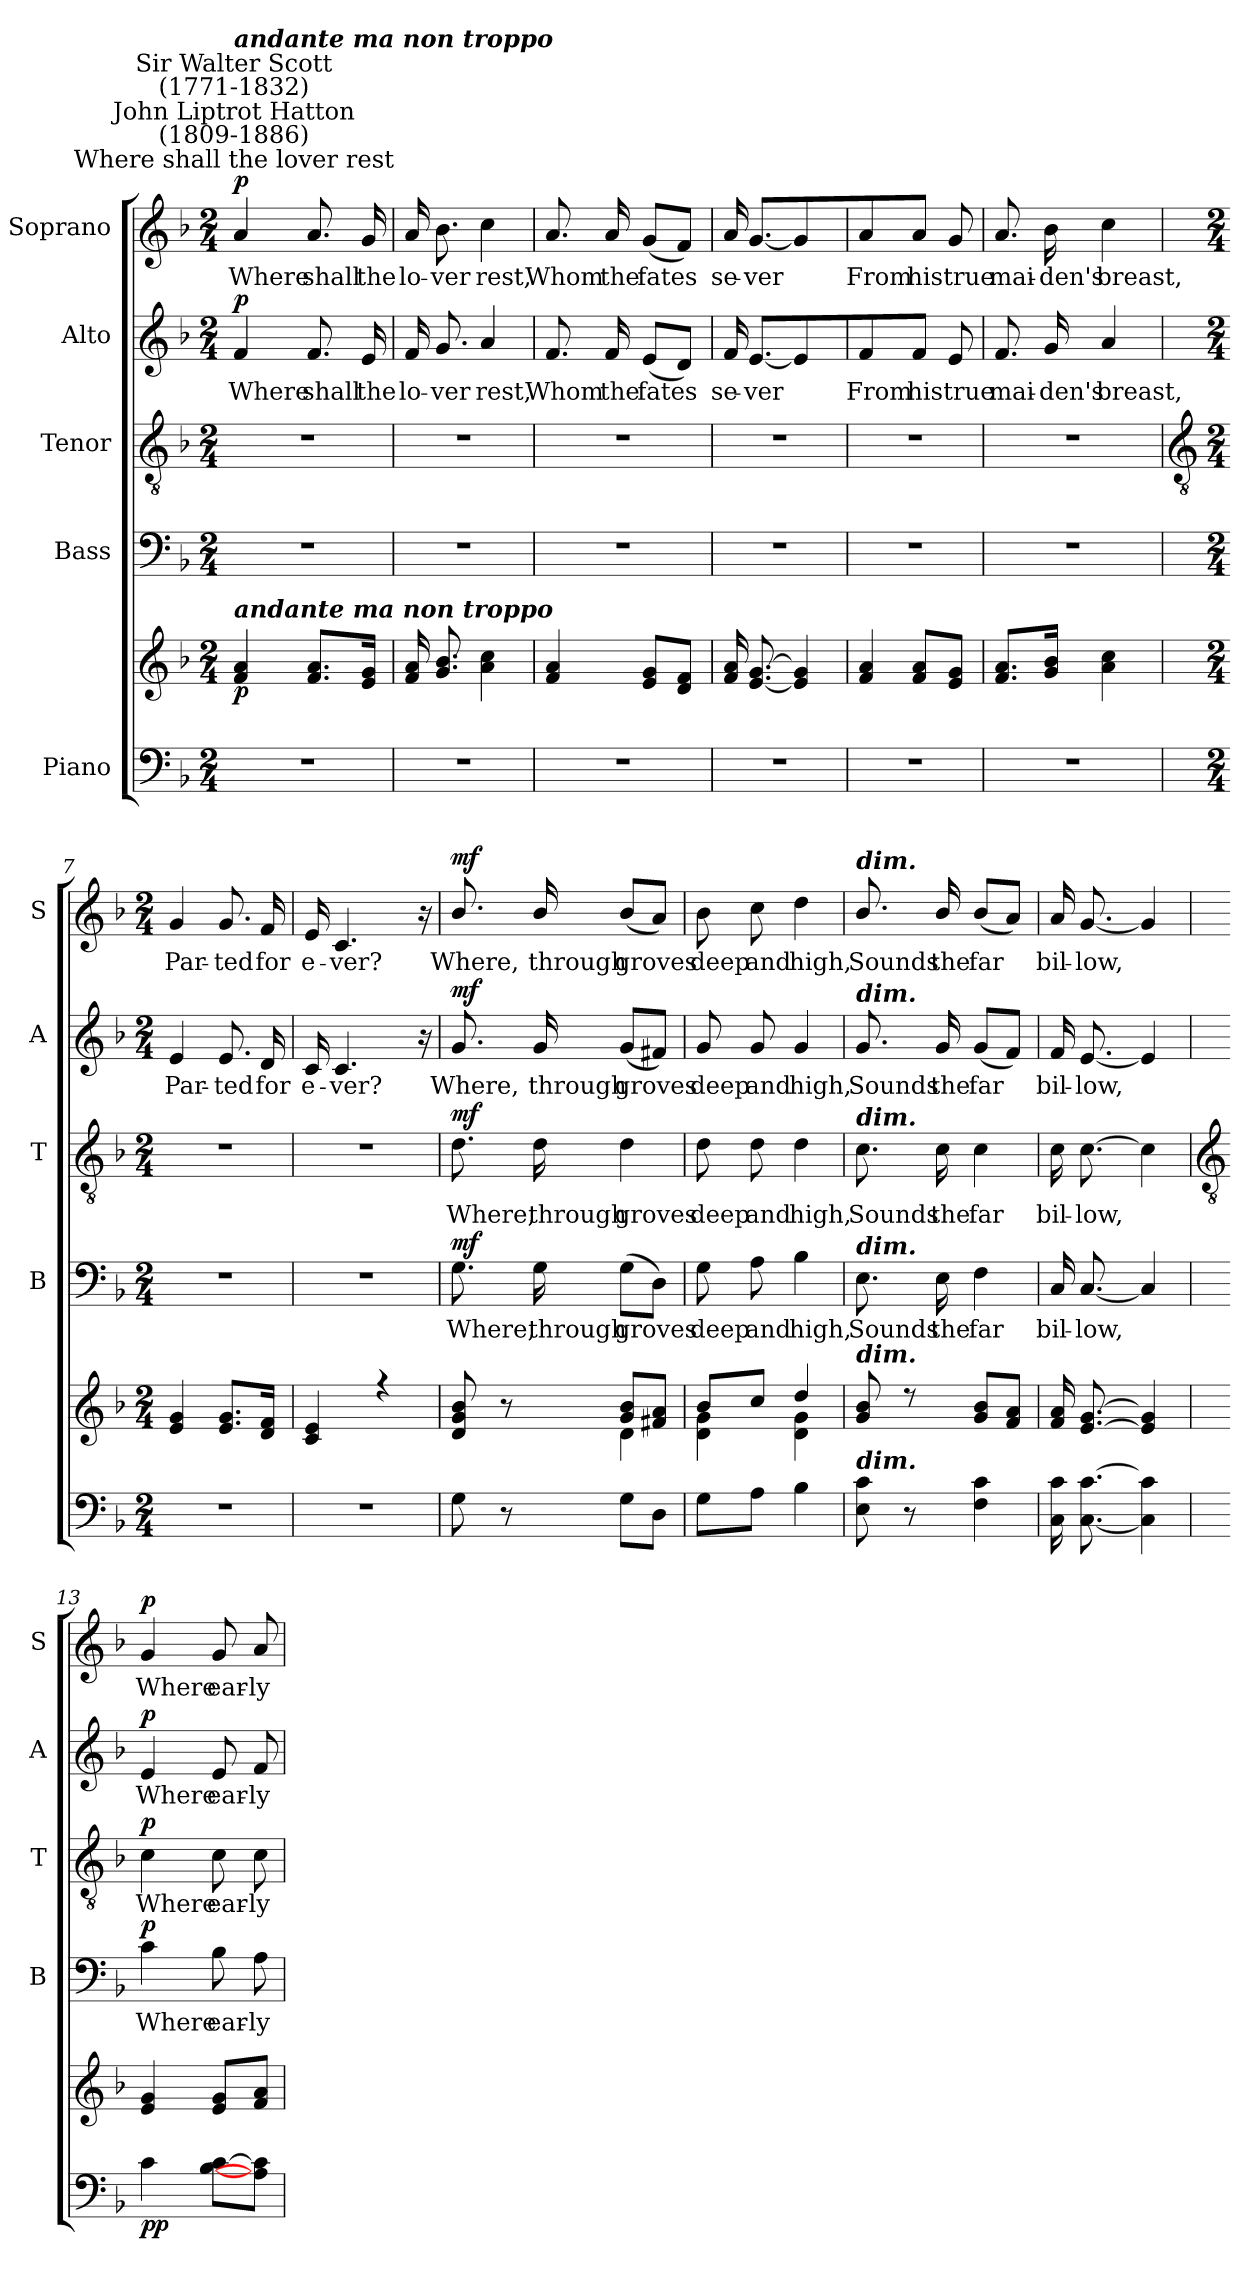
**kern	**kern	**dynam	**kern	**text	**dynam	**kern	**text	**dynam	**kern	**text	**dynam	**kern	**text	**dynam
*part5	*part5	*part5	*part4	*part4	*part4	*part3	*part3	*part3	*part2	*part2	*part2	*part1	*part1	*part1
*staff6	*staff5	*staff5/6	*staff4	*staff4	*staff4	*staff3	*staff3	*staff3	*staff2	*staff2	*staff2	*staff1	*staff1	*staff1
*I"Piano	*	*	*I"Bass	*	*	*I"Tenor	*	*	*I"Alto	*	*	*I"Soprano	*	*
*	*	*	*I'B	*	*	*I'T	*	*	*I'A	*	*	*I'S	*	*
*clefF4	*clefG2	*	*clefF4	*	*	*clefGv2	*	*	*clefG2	*	*	*clefG2	*	*
*k[b-]	*k[b-]	*	*k[b-]	*	*	*k[b-]	*	*	*k[b-]	*	*	*k[b-]	*	*
*F:	*F:	*	*F:	*	*	*F:	*	*	*F:	*	*	*F:	*	*
*M2/4	*M2/4	*	*M2/4	*	*	*M2/4	*	*	*M2/4	*	*	*M2/4	*	*
*MM56	*MM56	*	*MM56	*	*	*MM56	*	*	*MM56	*	*	*MM56	*	*
=1	=1	=1	=1	=1	=1	=1	=1	=1	=1	=1	=1	=1	=1	=1
!	!	!	!	!	!	!	!	!	!	!	!	!LO:TX:a:cj:t=Where shall the lover rest	!	!
!	!	!	!	!	!	!	!	!	!	!	!	!LO:TX:a:cj:t=John Liptrot Hatton\n(1809-1886)	!	!
!	!	!	!	!	!	!	!	!	!	!	!	!LO:TX:a:cj:t=Sir Walter Scott\n(1771-1832)	!	!
!	!	!	!	!	!	!	!	!	!	!	!	!LO:TX:a:Bi:t=andante ma non troppo	!	!
!	!LO:TX:a:Bi:t=andante ma non troppo	!	!	!	!	!	!	!	!	!	!	!	!	!
!LO:N:vis=1	!	!LO:DY:b	!LO:N:vis=1	!	!	!LO:N:vis=1	!	!	!	!LO:LY:b	!LO:DY:b	!	!LO:LY:b	!LO:DY:b
2r	4f 4a	p	2r	.	.	2r	.	.	4f	Where	p	4a	Where	p
!	!	!	!	!	!	!	!	!	!	!LO:LY:b	!	!	!LO:LY:b	!
.	8.f 8.aL	.	.	.	.	.	.	.	8.f	shall	.	8.a	shall	.
!	!	!	!	!	!	!	!	!	!	!LO:LY:b	!	!	!LO:LY:b	!
.	16e 16gJ	.	.	.	.	.	.	.	16e	the	.	16g	the	.
=2	=2	=2	=2	=2	=2	=2	=2	=2	=2	=2	=2	=2	=2	=2
!LO:N:vis=1	!	!	!LO:N:vis=1	!	!	!LO:N:vis=1	!	!	!	!LO:LY:b	!	!	!LO:LY:b	!
2r	16f 16aLL	.	2r	.	.	2r	.	.	16f	lo-	.	16a	lo-	.
!	!	!	!	!	!	!	!	!	!	!LO:LY:b	!	!	!LO:LY:b	!
.	8.g 8.b-J	.	.	.	.	.	.	.	8.g	-ver	.	8.b-	-ver	.
!	!	!	!	!	!	!	!	!	!	!LO:LY:b	!	!	!LO:LY:b	!
.	4a 4cc	.	.	.	.	.	.	.	4a	rest,	.	4cc	rest,	.
=3	=3	=3	=3	=3	=3	=3	=3	=3	=3	=3	=3	=3	=3	=3
!LO:N:vis=1	!	!	!LO:N:vis=1	!	!	!LO:N:vis=1	!	!	!	!LO:LY:b	!	!	!LO:LY:b	!
2r	4f 4a	.	2r	.	.	2r	.	.	8.f	Whom	.	8.a	Whom	.
!	!	!	!	!	!	!	!	!	!	!LO:LY:b	!	!	!LO:LY:b	!
.	.	.	.	.	.	.	.	.	16f	the	.	16a	the	.
!	!	!	!	!	!	!	!	!	!	!LO:LY:b	!	!	!LO:LY:b	!
.	8e 8gL	.	.	.	.	.	.	.	(<8eL	fates	.	(<8gL	fates	.
.	8d 8fJ	.	.	.	.	.	.	.	8dJ)	.	.	8fJ)	.	.
=4	=4	=4	=4	=4	=4	=4	=4	=4	=4	=4	=4	=4	=4	=4
!LO:N:vis=1	!	!	!LO:N:vis=1	!	!	!LO:N:vis=1	!	!	!	!LO:LY:b	!	!	!LO:LY:b	!
2r	16f 16aLL	.	2r	.	.	2r	.	.	16f	se-	.	16a	se-	.
!	!	!	!	!	!	!	!	!	!	!LO:LY:b	!	!	!LO:LY:b	!
.	[8.e [8.gJ	.	.	.	.	.	.	.	[8.eL	-ver	.	[8.gL	-ver	.
.	4e] 4g]	.	.	.	.	.	.	.	4e]	.	.	4g]	.	.
=5	=5	=5	=5	=5	=5	=5	=5	=5	=5	=5	=5	=5	=5	=5
!LO:N:vis=1	!	!	!LO:N:vis=1	!	!	!LO:N:vis=1	!	!	!	!LO:LY:b	!	!	!LO:LY:b	!
2r	4f 4a	.	2r	.	.	2r	.	.	4f	From	.	4a	From	.
!	!	!	!	!	!	!	!	!	!	!LO:LY:b	!	!	!LO:LY:b	!
.	8f 8aL	.	.	.	.	.	.	.	8fJ	his	.	8aJ	his	.
!	!	!	!	!	!	!	!	!	!	!LO:LY:b	!	!	!LO:LY:b	!
.	8e 8gJ	.	.	.	.	.	.	.	8e	true	.	8g	true	.
=6	=6	=6	=6	=6	=6	=6	=6	=6	=6	=6	=6	=6	=6	=6
!LO:N:vis=1	!	!	!LO:N:vis=1	!	!	!LO:N:vis=1	!	!	!	!LO:LY:b	!	!	!LO:LY:b	!
2r	8.f 8.aL	.	2r	.	.	2r	.	.	8.f	mai-	.	8.a	mai-	.
!	!	!	!	!	!	!	!	!	!	!LO:LY:b	!	!	!LO:LY:b	!
.	16g 16b-J	.	.	.	.	.	.	.	16g	-den's	.	16b-	-den's	.
!	!	!	!	!	!	!	!	!	!	!LO:LY:b	!	!	!LO:LY:b	!
.	4a 4cc	.	.	.	.	.	.	.	4a	breast,	.	4cc	breast,	.
!!LO:LB:g=z
=7	=7	=7	=7	=7	=7	=7	=7	=7	=7	=7	=7	=7	=7	=7
*	*	*	*	*	*	*clefGv2	*	*	*	*	*	*	*	*
*M2/4	*M2/4	*	*M2/4	*	*	*M2/4	*	*	*M2/4	*	*	*M2/4	*	*
*	*^	*	*	*	*	*	*	*	*	*	*	*	*	*
!LO:N:vis=1	!	!LO:N:vis=1	!	!LO:N:vis=1	!	!	!LO:N:vis=1	!	!	!	!LO:LY:b	!	!	!LO:LY:b	!
2r	4e/ 4g/	2ryy	.	2r	.	.	2r	.	.	4e	Par-	.	4g	Par-	.
!	!	!	!	!	!	!	!	!	!	!	!LO:LY:b	!	!	!LO:LY:b	!
.	8.e/ 8.g/L	.	.	.	.	.	.	.	.	8.e	-ted	.	8.g	-ted	.
!	!	!	!	!	!	!	!	!	!	!	!LO:LY:b	!	!	!LO:LY:b	!
.	16d/ 16f/J	.	.	.	.	.	.	.	.	16d	for	.	16f	for	.
=8	=8	=8	=8	=8	=8	=8	=8	=8	=8	=8	=8	=8	=8	=8	=8
!LO:N:vis=1	!	!LO:N:vis=1	!	!LO:N:vis=1	!	!	!LO:N:vis=1	!	!	!	!LO:LY:b	!	!	!LO:LY:b	!
2r	4c/ 4e/	2ryy	.	2r	.	.	2r	.	.	16c	e-	.	16e	e-	.
!	!	!	!	!	!	!	!	!	!	!	!LO:LY:b	!	!	!LO:LY:b	!
.	.	.	.	.	.	.	.	.	.	4.c	-ver?	.	4.c	-ver?	.
.	4r	.	.	.	.	.	.	.	.	.	.	.	.	.	.
.	.	.	.	.	.	.	.	.	.	16r	.	.	16r	.	.
=9	=9	=9	=9	=9	=9	=9	=9	=9	=9	=9	=9	=9	=9	=9	=9
!	!	!	!LO:DY:b=2	!	!LO:LY:b	!	!	!LO:LY:b	!	!	!LO:LY:b	!	!	!LO:LY:b	!
!	!	!	!LO:DY:n=1:b	!	!	!LO:DY:b	!	!	!LO:DY:b	!	!	!LO:DY:b	!	!	!LO:DY:b
8G	8d/ 8g/ 8b-/	4ryy	mf mf	8.G	Where,	mf	8.d	Where,	mf	8.g/	Where,	mf	8.b-/	Where,	mf
8r	8r	.	.	.	.	.	.	.	.	.	.	.	.	.	.
!	!	!	!	!	!LO:LY:b	!	!	!LO:LY:b	!	!	!LO:LY:b	!	!	!LO:LY:b	!
.	.	.	.	16G	through	.	16d	through	.	16g/	through	.	16b-/	through	.
!	!	!	!	!	!LO:LY:b	!	!	!LO:LY:b	!	!	!LO:LY:b	!	!	!LO:LY:b	!
8GL	8g/ 8b-/L	4d\	.	(>8GL	groves	.	4d	groves	.	(<8g/L	groves	.	(<8b-/L	groves	.
8DJ	8f#X/ 8a/J	.	.	8DJ)	.	.	.	.	.	8f#XJ)	.	.	8aJ)	.	.
=10	=10	=10	=10	=10	=10	=10	=10	=10	=10	=10	=10	=10	=10	=10	=10
!	!	!	!	!	!LO:LY:b	!	!	!LO:LY:b	!	!	!LO:LY:b	!	!	!LO:LY:b	!
8GL	8b-/L	4d\ 4g\	.	8G	deep	.	8d	deep	.	8g	deep	.	8b-	deep	.
!	!	!	!	!	!LO:LY:b	!	!	!LO:LY:b	!	!	!LO:LY:b	!	!	!LO:LY:b	!
8AJ	8cc/J	.	.	8A	and	.	8d	and	.	8g	and	.	8cc	and	.
!	!	!	!	!	!LO:LY:b	!	!	!LO:LY:b	!	!	!LO:LY:b	!	!	!LO:LY:b	!
4B-	4dd/	4d\ 4g\	.	4B-	high,	.	4d	high,	.	4g	high,	.	4dd	high,	.
=11	=11	=11	=11	=11	=11	=11	=11	=11	=11	=11	=11	=11	=11	=11	=11
!	!	!	!	!	!	!	!	!	!	!	!	!	!LO:TX:a:Bi:t=dim.	!	!
!	!	!	!	!	!	!	!	!	!	!LO:TX:a:Bi:t=dim.	!	!	!	!	!
!	!	!	!	!	!	!	!LO:TX:a:Bi:t=dim.	!	!	!	!	!	!	!	!
!	!	!	!	!LO:TX:a:Bi:t=dim.	!	!	!	!	!	!	!	!	!	!	!
!	!LO:TX:a:Bi:t=dim.	!	!	!	!	!	!	!	!	!	!	!	!	!	!
!LO:TX:a:Bi:t=dim.	!	!	!	!	!	!	!	!	!	!	!	!	!	!	!
!	!	!LO:N:vis=1	!	!	!LO:LY:b	!	!	!LO:LY:b	!	!	!LO:LY:b	!	!	!LO:LY:b	!
8E 8c	8g/ 8b-/	2ryy	.	8.E	Sounds	.	8.c	Sounds	.	8.g/	Sounds	.	8.b-/	Sounds	.
8r	8r	.	.	.	.	.	.	.	.	.	.	.	.	.	.
!	!	!	!	!	!LO:LY:b	!	!	!LO:LY:b	!	!	!LO:LY:b	!	!	!LO:LY:b	!
.	.	.	.	16E	the	.	16c	the	.	16g/	the	.	16b-/	the	.
!	!	!	!	!	!LO:LY:b	!	!	!LO:LY:b	!	!	!LO:LY:b	!	!	!LO:LY:b	!
4F 4c	8g/ 8b-/L	.	.	4F	far	.	4c	far	.	(<8g/L	far	.	(<8b-/L	far	.
.	8f/ 8a/J	.	.	.	.	.	.	.	.	8fJ)	.	.	8aJ)	.	.
=12	=12	=12	=12	=12	=12	=12	=12	=12	=12	=12	=12	=12	=12	=12	=12
!	!	!LO:N:vis=1	!	!	!LO:LY:b	!	!	!LO:LY:b	!	!	!LO:LY:b	!	!	!LO:LY:b	!
16C 16c	16f/ 16a/	2ryy	.	16C	bil-	.	16c	bil-	.	16f	bil-	.	16a	bil-	.
!	!	!	!	!	!LO:LY:b	!	!	!LO:LY:b	!	!	!LO:LY:b	!	!	!LO:LY:b	!
[8.C [8.c	[8.e/ [8.g/	.	.	[8.CL	-low,	.	[8.cL	-low,	.	[8.eL	-low,	.	[8.gL	-low,	.
4C] 4c]	4e/] 4g/]	.	.	4C]	.	.	4c]	.	.	4e]	.	.	4g]	.	.
*	*v	*v	*	*	*	*	*	*	*	*	*	*	*	*	*
!!LO:LB:g=z
=13	=13	=13	=13	=13	=13	=13	=13	=13	=13	=13	=13	=13	=13	=13
*	*	*	*	*	*	*clefGv2	*	*	*	*	*	*	*	*
!	!	!LO:DY:b=2	!	!LO:LY:b	!	!	!LO:LY:b	!	!	!LO:LY:b	!	!	!LO:LY:b	!
!	!	!LO:DY:n=1:b	!	!	!LO:DY:b	!	!	!LO:DY:b	!	!	!LO:DY:b	!	!	!LO:DY:b
4c	4e 4g	p p	4c	Where	p	4c	Where	p	4e	Where	p	4g	Where	p
!	!	!	!	!LO:LY:b	!	!	!LO:LY:b	!	!	!LO:LY:b	!	!	!LO:LY:b	!
[8B- [8cL	8e 8gL	.	8B-	ear-	.	8c	ear-	.	8e	ear-	.	8g	ear-	.
!	!	!	!	!LO:LY:b	!	!	!LO:LY:b	!	!	!LO:LY:b	!	!	!LO:LY:b	!
8A] 8c]J	8f 8aJ	.	8A	-ly	.	8c	-ly	.	8f	-ly	.	8a	-ly	.
=	=	=	=	=	=	=	=	=	=	=	=	=	=	=
*-	*-	*-	*-	*-	*-	*-	*-	*-	*-	*-	*-	*-	*-	*-
